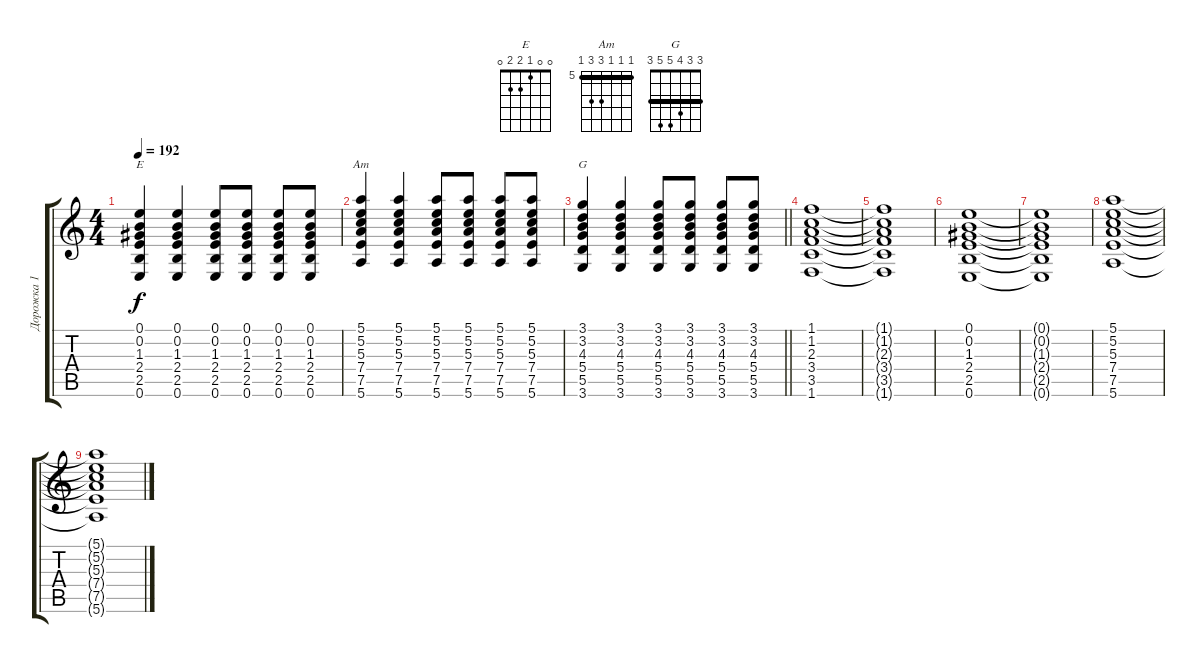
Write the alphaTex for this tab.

\track ("Дорожка 1" "Дорожка 1") {instrument acousticguitarsteel}
\staff {score tabs}
\tuning (E4 B3 G3 D3 A2 E2) {hide}
\chord ("E" 0 0 1 2 2 0)
\chord ("Am" 5 5 5 7 7 5) {firstfret 5 barre 5}
\chord ("G" 3 3 4 5 5 3) {barre 3}
\ts (4 4)
\tempo 192
\clef g2
\ks c
(0.1 0.2 1.3 2.4 2.5 0.6).4{ch "E" dy f} (0.1 0.2 1.3 2.4 2.5 0.6).4 (0.1 0.2 1.3 2.4 2.5 0.6).8 (0.1 0.2 1.3 2.4 2.5 0.6).8 (0.1 0.2 1.3 2.4 2.5 0.6).8 (0.1 0.2 1.3 2.4 2.5 0.6).8 |
(5.1 5.2 5.3 7.4 7.5 5.6).4{ch "Am"} (5.1 5.2 5.3 7.4 7.5 5.6).4 (5.1 5.2 5.3 7.4 7.5 5.6).8 (5.1 5.2 5.3 7.4 7.5 5.6).8 (5.1 5.2 5.3 7.4 7.5 5.6).8 (5.1 5.2 5.3 7.4 7.5 5.6).8 |
\barLineRight lightlight
(3.1 3.2 4.3 5.4 5.5 3.6).4{ch "G"} (3.1 3.2 4.3 5.4 5.5 3.6).4 (3.1 3.2 4.3 5.4 5.5 3.6).8 (3.1 3.2 4.3 5.4 5.5 3.6).8 (3.1 3.2 4.3 5.4 5.5 3.6).8 (3.1 3.2 4.3 5.4 5.5 3.6).8 |
(1.1 1.2 2.3 3.4 3.5 1.6).1 |
(1.1{t} 1.2{t} 2.3{t} 3.4{t} 3.5{t} 1.6{t}).1 |
(0.1 0.2 1.3 2.4 2.5 0.6).1 |
(0.1{t} 0.2{t} 1.3{t} 2.4{t} 2.5{t} 0.6{t}).1 |
(5.1 5.2 5.3 7.4 7.5 5.6).1 |
(5.1{t} 5.2{t} 5.3{t} 7.4{t} 7.5{t} 5.6{t}).1
